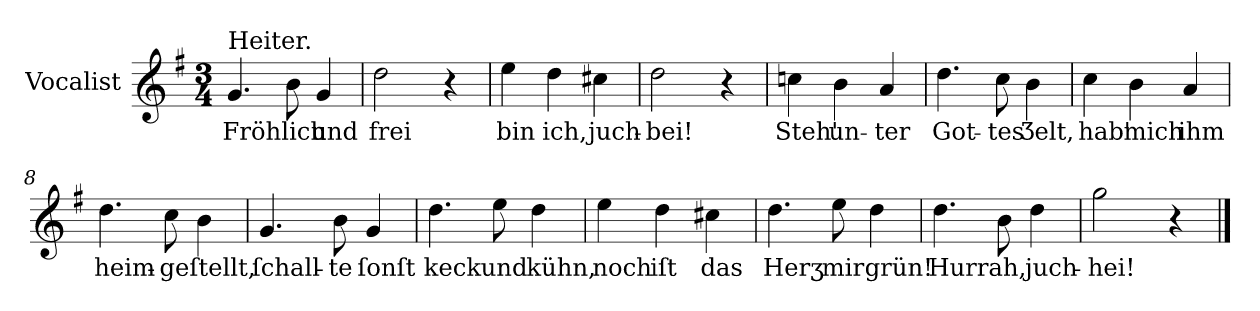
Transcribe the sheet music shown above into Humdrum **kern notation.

**kern	**text
*part1	*part1
*staff1	*staff1
*I"Vocalist	*
*clefG2	*
*k[f#]	*
*G:	*
*M3/4	*
=1	=1
!LO:TX:a:t=Heiter.	!
4.g	Fröhlich
8b	.
4g	und
=2	=2
2dd	frei
4r	.
=3	=3
4ee	bin
4dd	ich,
4cc#X	juch-
=4	=4
2dd	-bei!
4r	.
=5	=5
4ccn	Steh'
4b	un-
4a	-ter
=6	=6
4.dd	Got-
8cc	-tes
4b	Ʒelt,
=7	=7
4cc	hab'
4b	mich
4a	ihm
=8	=8
4.dd	heim-
8cc	-geſtellt,
4b	.
=9	=9
4.g	ſchall-
8b	-te
4g	ſonſt
=10	=10
4.dd	keck
8ee	und
4dd	kühn,
=11	=11
4ee	noch
4dd	iſt
4cc#X	das
=12	=12
4.dd	Herʒ
8ee	mir
4dd	grün!
=13	=13
4.dd	Hurrah,
8b	.
4dd	juch-
=14	=14
2gg	-hei!
4r	.
==	==
*-	*-
